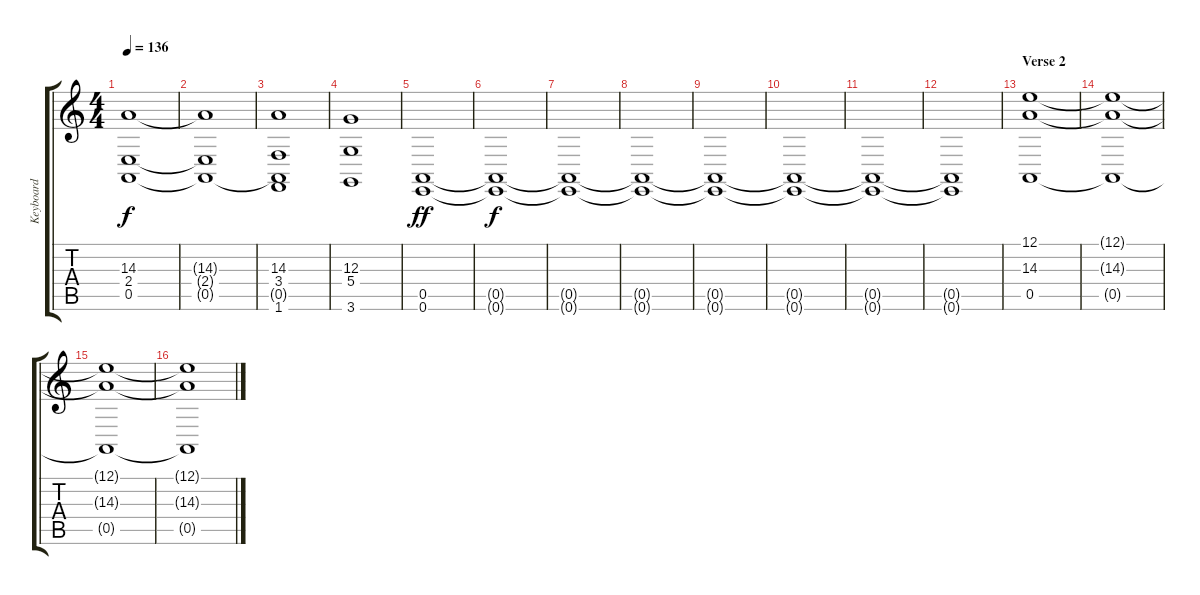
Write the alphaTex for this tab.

\track ("Keyboard" "Keyboard") {instrument choiraahs}
\staff {score tabs}
\tuning (E4 B3 G3 D3 A2 E2) {hide}
\ts (4 4)
\tempo 136
\clef g2
\ks c
(14.3 2.4{t} 0.5).1{dy f} |
(14.3{t} 2.4{t} 0.5{t}).1 |
(14.3 3.4 0.5{t} 1.6).1 |
(12.3 5.4 3.6).1 |
(0.5 0.6).1{dy ff} |
(0.5{t} 0.6{t}).1{dy f} |
(0.5{t} 0.6{t}).1 |
(0.5{t} 0.6{t}).1 |
(0.5{t} 0.6{t}).1 |
(0.5{t} 0.6{t}).1 |
(0.5{t} 0.6{t}).1 |
(0.5{t} 0.6{t}).1 |
\section ("" "Verse 2")
(12.1 14.3 0.5).1{volume 8} |
(12.1{t} 14.3{t} 0.5{t}).1 |
(12.1{t} 14.3{t} 0.5{t}).1 |
(12.1{t} 14.3{t} 0.5{t}).1
